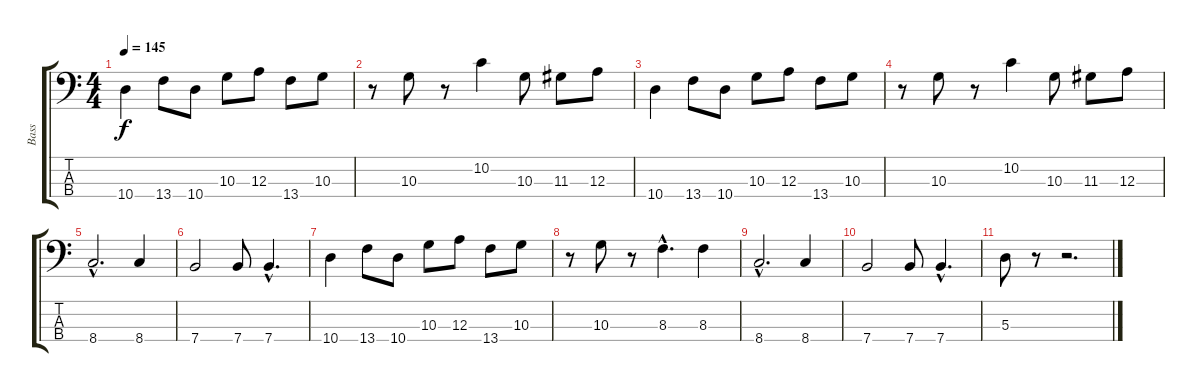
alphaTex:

\track ("Bass" "Bass") {instrument electricbasspick}
\staff {score tabs}
\tuning (G2 D2 A1 E1) {hide}
\ts (4 4)
\tempo 145
\clef f4
\ks c
10.4.4{dy f} 13.4.8 10.4.8 10.3.8 12.3.8 13.4.8 10.3.8 |
r.8 10.3.8 r.8 10.2.4 10.3.8 11.3.8 12.3.8 |
10.4.4 13.4.8 10.4.8 10.3.8 12.3.8 13.4.8 10.3.8 |
r.8 10.3.8 r.8 10.2.4 10.3.8 11.3.8 12.3.8 |
8.4{hac}.2{d} 8.4.4 |
7.4.2 7.4.8 7.4{hac}.4{d} |
10.4.4 13.4.8 10.4.8 10.3.8 12.3.8 13.4.8 10.3.8 |
r.8 10.3.8 r.8 8.3{hac}.4{d} 8.3.4 |
8.4{hac}.2{d} 8.4.4 |
7.4.2 7.4.8 7.4{hac}.4{d} |
5.3.8 r.8 r.2{d}
